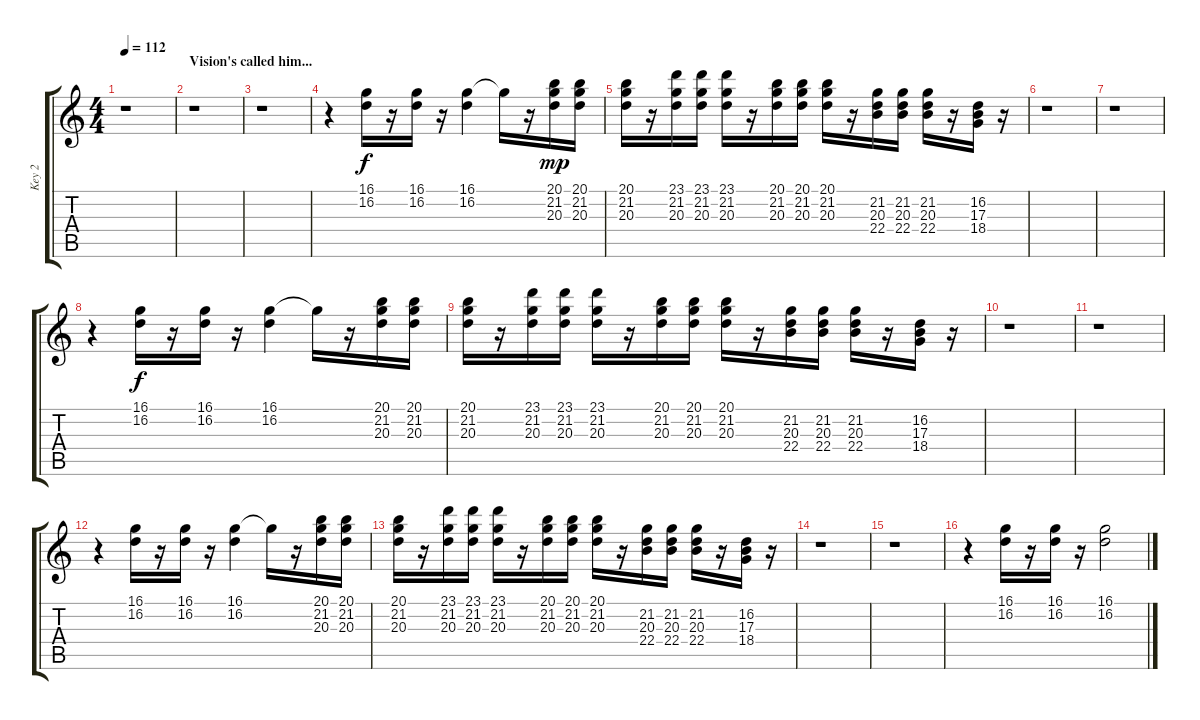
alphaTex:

\track ("Key 2" "Key 2") {instrument synthstrings1}
\staff {score tabs}
\tuning (Eb4 Bb3 Gb3 Db3 Ab2 Eb2) {hide}
\ts (4 4)
\tempo 112
\clef g2
\ks c
r.1{dy f} |
\section ("" "Vision's called him...")
r.1 |
r.1 |
r.4{volume 10 instrument stringensemble1} (16.1 16.2).16 r.16 (16.1 16.2).16 r.16 (16.1 16.2).4 16.1{t}.16 r.16 (20.1 21.2 20.3).16{dy mp} (20.1 21.2 20.3).16 |
(20.1 21.2 20.3).16 r.16 (23.1 21.2 20.3).16 (23.1 21.2 20.3).16 (23.1 21.2 20.3).16 r.16 (20.1 21.2 20.3).16 (20.1 21.2 20.3).16 (20.1 21.2 20.3).16 r.16 (21.2 20.3 22.4).16 (21.2 20.3 22.4).16 (21.2 20.3 22.4).16 r.16 (16.2 17.3 18.4).16 r.16 |
r.1 |
r.1 |
r.4 (16.1 16.2).16{dy f} r.16 (16.1 16.2).16 r.16 (16.1 16.2).4 16.1{t}.16 r.16 (20.1 21.2 20.3).16 (20.1 21.2 20.3).16 |
(20.1 21.2 20.3).16 r.16 (23.1 21.2 20.3).16 (23.1 21.2 20.3).16 (23.1 21.2 20.3).16 r.16 (20.1 21.2 20.3).16 (20.1 21.2 20.3).16 (20.1 21.2 20.3).16 r.16 (21.2 20.3 22.4).16 (21.2 20.3 22.4).16 (21.2 20.3 22.4).16 r.16 (16.2 17.3 18.4).16 r.16 |
r.1 |
r.1 |
r.4 (16.1 16.2).16 r.16 (16.1 16.2).16 r.16 (16.1 16.2).4 16.1{t}.16 r.16 (20.1 21.2 20.3).16 (20.1 21.2 20.3).16 |
(20.1 21.2 20.3).16 r.16 (23.1 21.2 20.3).16 (23.1 21.2 20.3).16 (23.1 21.2 20.3).16 r.16 (20.1 21.2 20.3).16 (20.1 21.2 20.3).16 (20.1 21.2 20.3).16 r.16 (21.2 20.3 22.4).16 (21.2 20.3 22.4).16 (21.2 20.3 22.4).16 r.16 (16.2 17.3 18.4).16 r.16 |
r.1 |
r.1 |
r.4 (16.1 16.2).16 r.16 (16.1 16.2).16 r.16 (16.1 16.2).2
